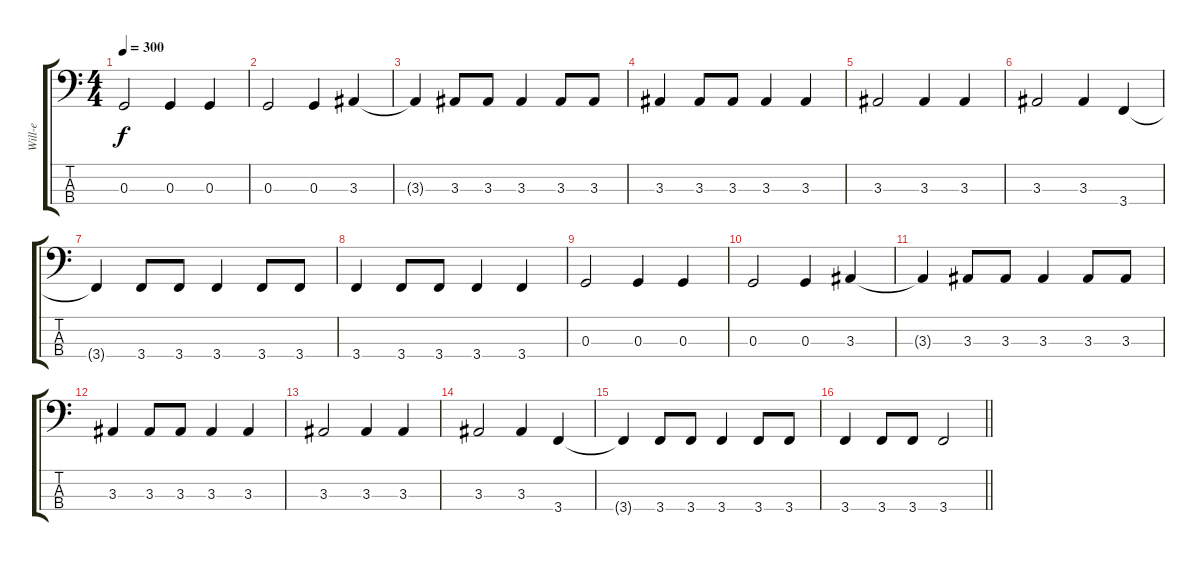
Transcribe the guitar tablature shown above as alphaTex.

\track ("Will-e" "Will-e") {instrument electricbasspick}
\staff {score tabs}
\tuning (F2 C2 G1 D1) {hide}
\ts (4 4)
\tempo 300
\clef f4
\ks c
0.3.2{dy f} 0.3.4 0.3.4 |
0.3.2 0.3.4 3.3.4 |
3.3{t}.4 3.3.8 3.3.8 3.3.4 3.3.8 3.3.8 |
3.3.4 3.3.8 3.3.8 3.3.4 3.3.4 |
3.3.2 3.3.4 3.3.4 |
3.3.2 3.3.4 3.4.4 |
3.4{t}.4 3.4.8 3.4.8 3.4.4 3.4.8 3.4.8 |
3.4.4 3.4.8 3.4.8 3.4.4 3.4.4 |
0.3.2 0.3.4 0.3.4 |
0.3.2 0.3.4 3.3.4 |
3.3{t}.4 3.3.8 3.3.8 3.3.4 3.3.8 3.3.8 |
3.3.4 3.3.8 3.3.8 3.3.4 3.3.4 |
3.3.2 3.3.4 3.3.4 |
3.3.2 3.3.4 3.4.4 |
3.4{t}.4 3.4.8 3.4.8 3.4.4 3.4.8 3.4.8 |
\barLineRight lightlight
3.4.4 3.4.8 3.4.8 3.4.2
